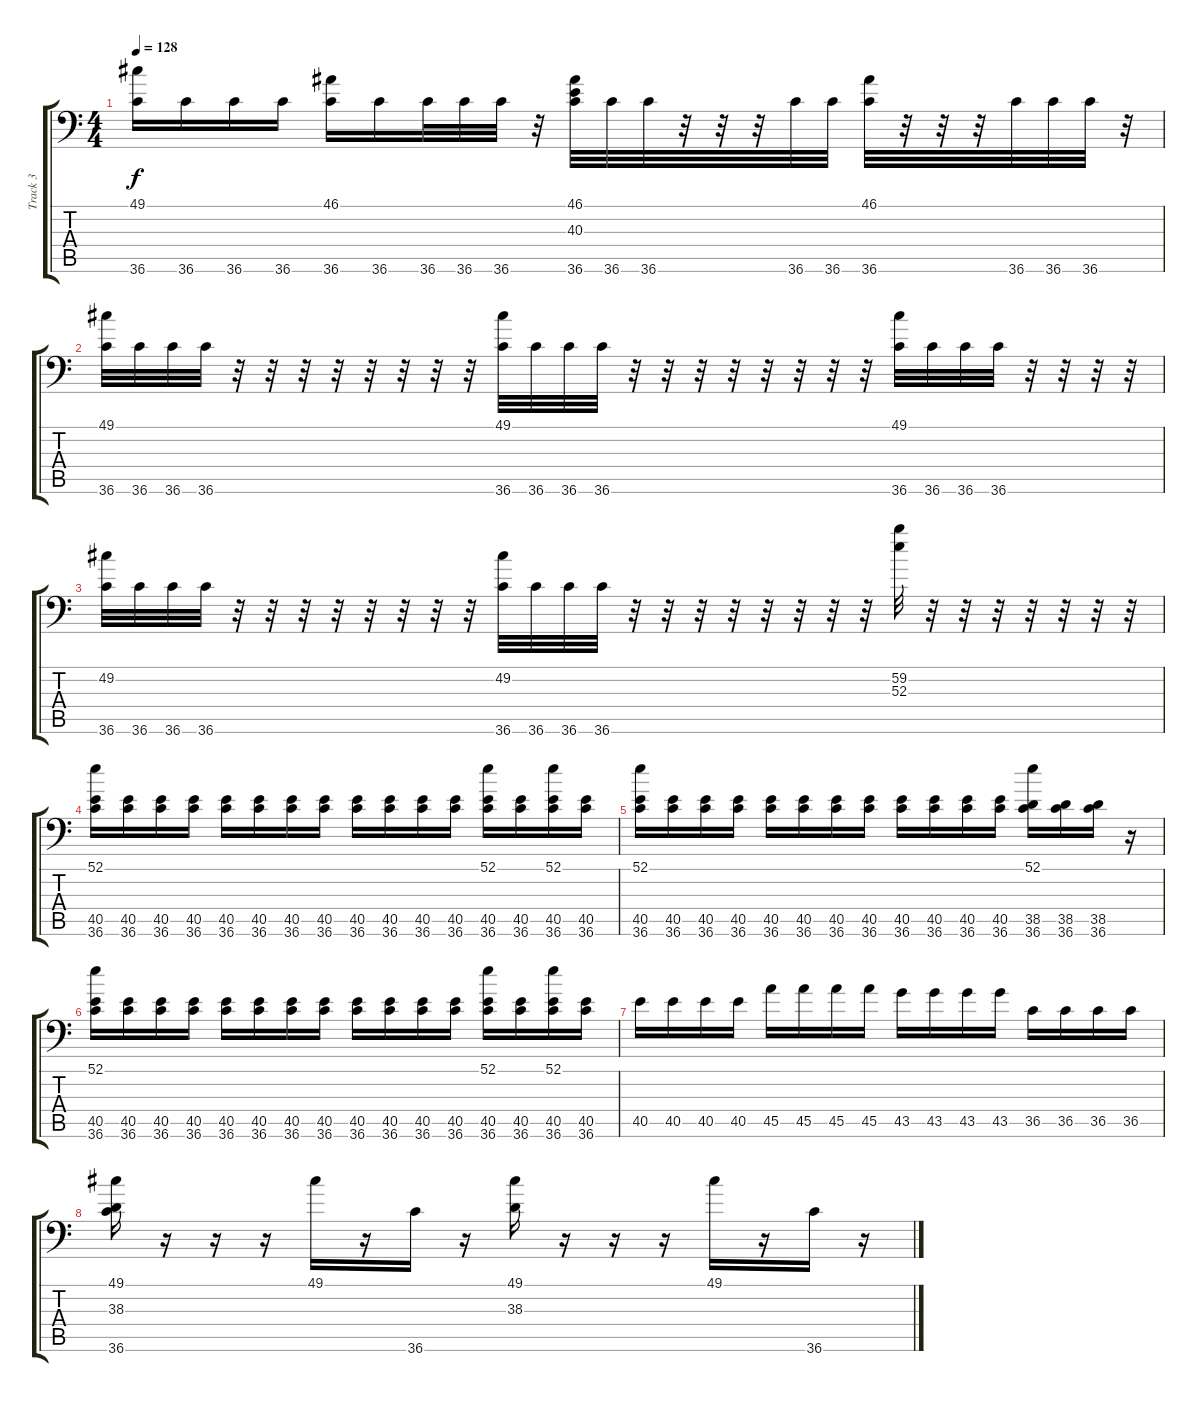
\track ("Track 3" "Track 3") {instrument acousticgrandpiano}
\staff {score tabs}
\tuning (C-1 C-1 C-1 C-1 C-1 C-1) {hide}
\ts (4 4)
\tempo 128
\clef f4
\ks c
(49.1 36.6).16{dy f} 36.6.16 36.6.16 36.6.16 (46.1 36.6).16 36.6.16 36.6.32 36.6.32 36.6.32 r.32 (46.1 40.3 36.6).32 36.6.32 36.6.32 r.32 r.32 r.32 36.6.32 36.6.32 (46.1 36.6).32 r.32 r.32 r.32 36.6.32 36.6.32 36.6.32 r.32 |
(49.1 36.6).32 36.6.32 36.6.32 36.6.32 r.32 r.32 r.32 r.32 r.32 r.32 r.32 r.32 (49.1 36.6).32 36.6.32 36.6.32 36.6.32 r.32 r.32 r.32 r.32 r.32 r.32 r.32 r.32 (49.1 36.6).32 36.6.32 36.6.32 36.6.32 r.32 r.32 r.32 r.32 |
(49.2 36.6).32 36.6.32 36.6.32 36.6.32 r.32 r.32 r.32 r.32 r.32 r.32 r.32 r.32 (49.2 36.6).32 36.6.32 36.6.32 36.6.32 r.32 r.32 r.32 r.32 r.32 r.32 r.32 r.32 (59.2 52.3).32 r.32 r.32 r.32 r.32 r.32 r.32 r.32 |
(52.1 40.5 36.6).16 (40.5 36.6).16 (40.5 36.6).16 (40.5 36.6).16 (40.5 36.6).16 (40.5 36.6).16 (40.5 36.6).16 (40.5 36.6).16 (40.5 36.6).16 (40.5 36.6).16 (40.5 36.6).16 (40.5 36.6).16 (52.1 40.5 36.6).16 (40.5 36.6).16 (52.1 40.5 36.6).16 (40.5 36.6).16 |
(52.1 40.5 36.6).16 (40.5 36.6).16 (40.5 36.6).16 (40.5 36.6).16 (40.5 36.6).16 (40.5 36.6).16 (40.5 36.6).16 (40.5 36.6).16 (40.5 36.6).16 (40.5 36.6).16 (40.5 36.6).16 (40.5 36.6).16 (52.1 38.5 36.6).16 (38.5 36.6).16 (38.5 36.6).16 r.16 |
(52.1 40.5 36.6).16 (40.5 36.6).16 (40.5 36.6).16 (40.5 36.6).16 (40.5 36.6).16 (40.5 36.6).16 (40.5 36.6).16 (40.5 36.6).16 (40.5 36.6).16 (40.5 36.6).16 (40.5 36.6).16 (40.5 36.6).16 (52.1 40.5 36.6).16 (40.5 36.6).16 (52.1 40.5 36.6).16 (40.5 36.6).16 |
40.5.16 40.5.16 40.5.16 40.5.16 45.5.16 45.5.16 45.5.16 45.5.16 43.5.16 43.5.16 43.5.16 43.5.16 36.5.16 36.5.16 36.5.16 36.5.16 |
(49.1 38.3 36.6).16 r.16 r.16 r.16 49.1.16 r.16 36.6.16 r.16 (49.1 38.3).16 r.16 r.16 r.16 49.1.16 r.16 36.6.16 r.16
